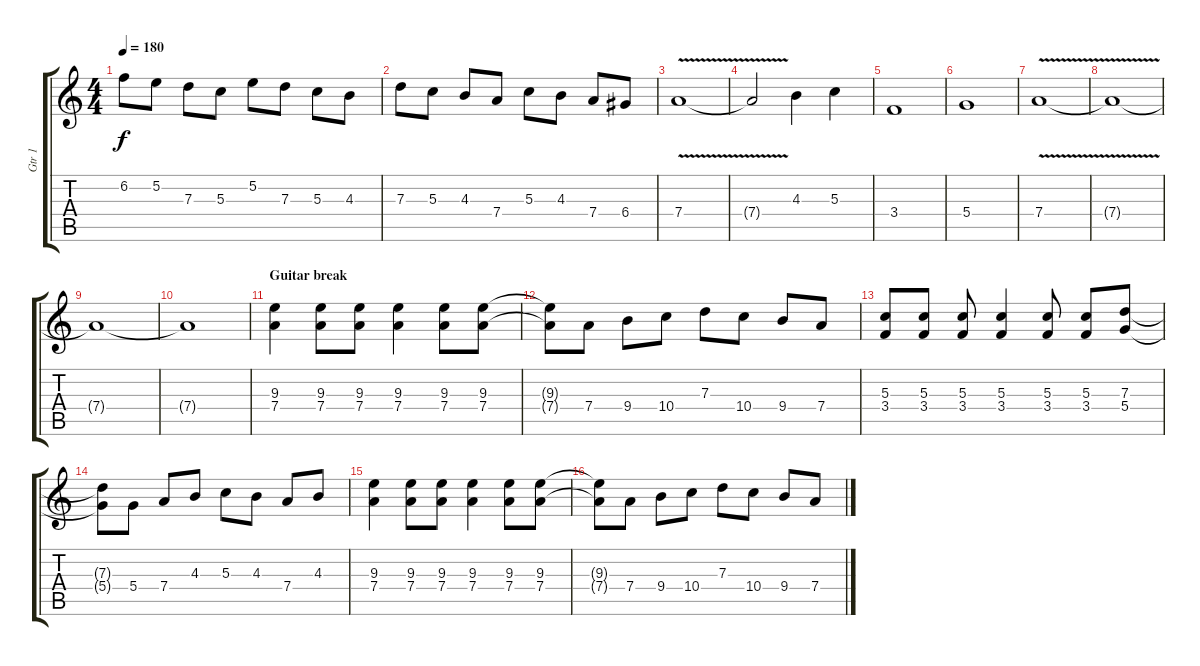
\track ("Gtr 1" "Gtr 1") {instrument distortionguitar}
\staff {score tabs}
\tuning (E4 B3 G3 D3 A2 E2) {hide}
\ts (4 4)
\tempo 180
\clef g2
\ks c
6.2.8{dy f} 5.2.8 7.3.8 5.3.8 5.2.8 7.3.8 5.3.8 4.3.8 |
7.3.8 5.3.8 4.3.8 7.4.8 5.3.8 4.3.8 7.4.8 6.4.8 |
7.4{v}.1 |
7.4{t}.2 4.3.4 5.3.4 |
3.4.1 |
5.4.1 |
7.4{v}.1 |
7.4{t}.1 |
7.4{t}.1 |
7.4{t}.1 |
\section ("" "Guitar break")
(9.3 7.4).4 (9.3 7.4).8 (9.3 7.4).8 (9.3 7.4).4 (9.3 7.4).8 (9.3 7.4).8 |
(9.3{t} 7.4{t}).8 7.4.8 9.4.8 10.4.8 7.3.8 10.4.8 9.4.8 7.4.8 |
(5.3 3.4).8 (5.3 3.4).8 (5.3 3.4).8 (5.3 3.4).4 (5.3 3.4).8 (5.3 3.4).8 (7.3 5.4).8 |
(7.3{t} 5.4{t}).8 5.4.8 7.4.8 4.3.8 5.3.8 4.3.8 7.4.8 4.3.8 |
(9.3 7.4).4 (9.3 7.4).8 (9.3 7.4).8 (9.3 7.4).4 (9.3 7.4).8 (9.3 7.4).8 |
(9.3{t} 7.4{t}).8 7.4.8 9.4.8 10.4.8 7.3.8 10.4.8 9.4.8 7.4.8
